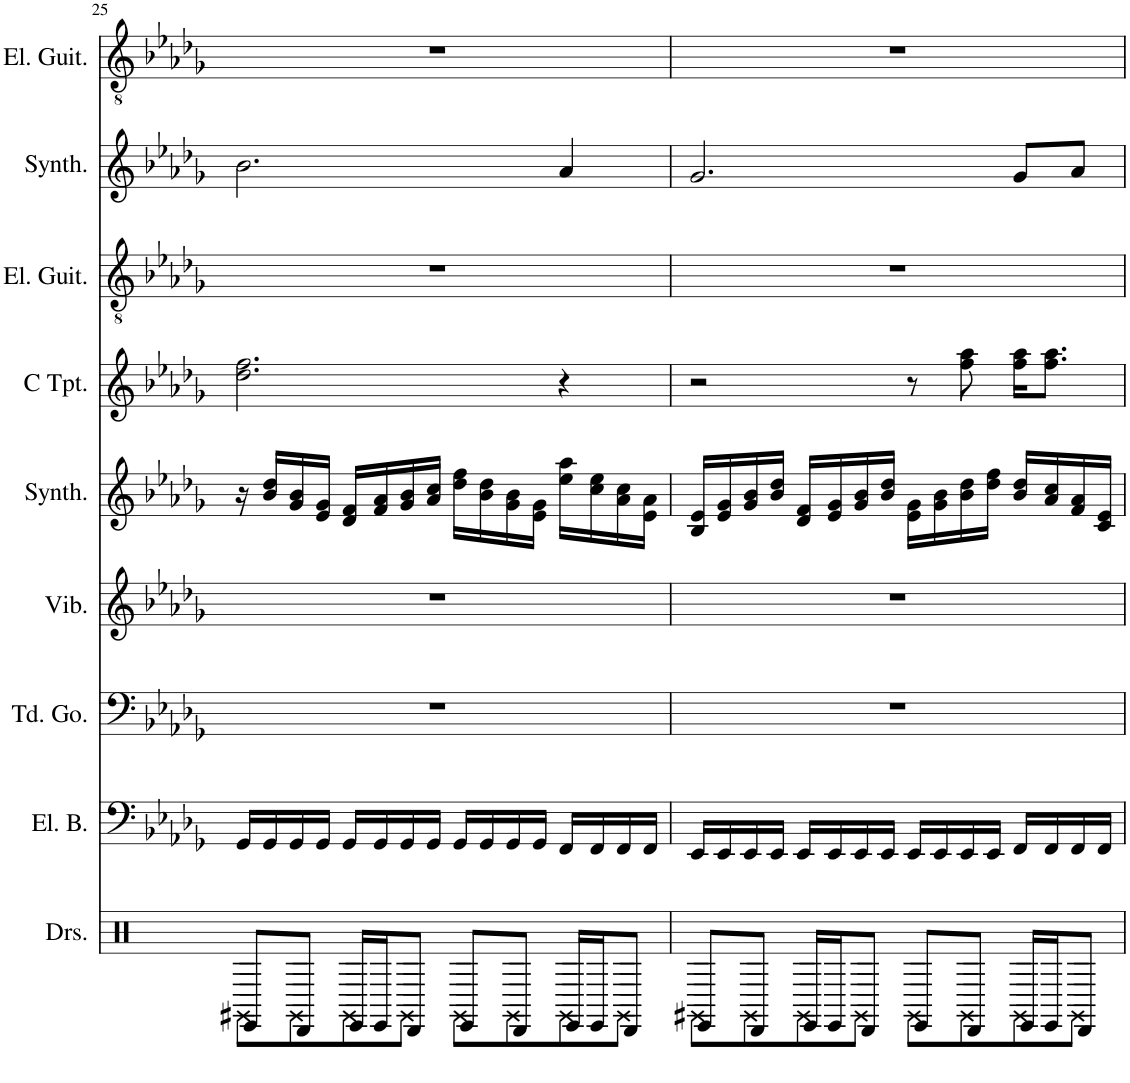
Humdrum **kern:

**kern	**kern	**kern	**kern	**kern	**kern	**kern	**kern	**kern
*part9	*part8	*part7	*part6	*part5	*part4	*part3	*part2	*part1
*staff9	*staff8	*staff7	*staff6	*staff5	*staff4	*staff3	*staff2	*staff1
*I"ドラムセット	*I"エレキベース	*I"チューンドゴング	*I"ビブラフォン	*I"正弦波	*I"C トランペット	*I"エレキギター	*I"オルガン	*I"エレキギター
!!LO:PB:g=z
*clefX	*clefF4	*clefF4	*clefG2	*clefG2	*clefG2	*clefGv2	*clefG2	*clefGv2
*	*Trd7c12	*	*	*	*	*	*	*
*k[]	*k[b-e-a-d-g-]	*k[b-e-a-d-g-]	*k[b-e-a-d-g-]	*k[b-e-a-d-g-]	*k[b-e-a-d-g-]	*k[b-e-a-d-g-]	*k[b-e-a-d-g-]	*k[b-e-a-d-g-]
*M4/4	*M4/4	*M4/4	*M4/4	*M4/4	*M4/4	*M4/4	*M4/4	*M4/4
=25	=25	=25	=25	=25	=25	=25	=25	=25
*^	*	*	*	*	*	*	*	*
8EE/L	8GG#X\L	16GG-/LL	1r	1r	16r	2.dd-\ 2.ff\	1r	2.b-\	1r
.	.	16GG-/	.	.	16b-/ 16dd-/LL	.	.	.	.
8DD/J	8GG\	16GG-/	.	.	16g-/ 16b-/	.	.	.	.
.	.	16GG-/JJ	.	.	16e-/ 16g-/JJ	.	.	.	.
16EE/LL	8GG\	16GG-/LL	.	.	16d-/ 16f/LL	.	.	.	.
16EE/J	.	16GG-/	.	.	16f/ 16a-/	.	.	.	.
8DD/J	8GG\J	16GG-/	.	.	16g-/ 16b-/	.	.	.	.
.	.	16GG-/JJ	.	.	16a-/ 16cc/JJ	.	.	.	.
8EE/L	8GG\L	16GG-/LL	.	.	16dd-\ 16ff\LL	.	.	.	.
.	.	16GG-/	.	.	16b-\ 16dd-\	.	.	.	.
8DD/J	8GG\	16GG-/	.	.	16g-\ 16b-\	.	.	.	.
.	.	16GG-/JJ	.	.	16e-\ 16g-\JJ	.	.	.	.
16EE/LL	8GG\	16FF/LL	.	.	16ee-\ 16aa-\LL	4r	.	4a-/	.
16EE/J	.	16FF/	.	.	16cc\ 16ee-\	.	.	.	.
8DD/J	8GG\J	16FF/	.	.	16a-\ 16cc\	.	.	.	.
.	.	16FF/JJ	.	.	16e-\ 16a-\JJ	.	.	.	.
=26	=26	=26	=26	=26	=26	=26	=26	=26	=26
8EE/L	8GG#X\L	16EE-/LL	1r	1r	16B-/ 16e-/LL	2r	1r	2.g-/	1r
.	.	16EE-/	.	.	16e-/ 16g-/	.	.	.	.
8DD/J	8GG\	16EE-/	.	.	16g-/ 16b-/	.	.	.	.
.	.	16EE-/JJ	.	.	16b-/ 16dd-/JJ	.	.	.	.
16EE/LL	8GG\	16EE-/LL	.	.	16d-/ 16f/LL	.	.	.	.
16EE/J	.	16EE-/	.	.	16e-/ 16g-/	.	.	.	.
8DD/J	8GG\J	16EE-/	.	.	16g-/ 16b-/	.	.	.	.
.	.	16EE-/JJ	.	.	16b-/ 16dd-/JJ	.	.	.	.
8EE/L	8GG\L	16EE-/LL	.	.	16e-\ 16g-\LL	8r	.	.	.
.	.	16EE-/	.	.	16g-\ 16b-\	.	.	.	.
8DD/J	8GG\	16EE-/	.	.	16b-\ 16dd-\	8ff\ 8aa-\	.	.	.
.	.	16EE-/JJ	.	.	16dd-\ 16ff\JJ	.	.	.	.
16EE/LL	8GG\	16FF/LL	.	.	16b-/ 16dd-/LL	16ff\ 16aa-\KL	.	8g-/L	.
16EE/J	.	16FF/	.	.	16a-/ 16cc/	8.ff\ 8.aa-\J	.	.	.
8DD/J	8GG\J	16FF/	.	.	16f/ 16a-/	.	.	8a-/J	.
.	.	16FF/JJ	.	.	16c/ 16e-/JJ	.	.	.	.
*v	*v	*	*	*	*	*	*	*	*
=	=	=	=	=	=	=	=	=
*-	*-	*-	*-	*-	*-	*-	*-	*-
